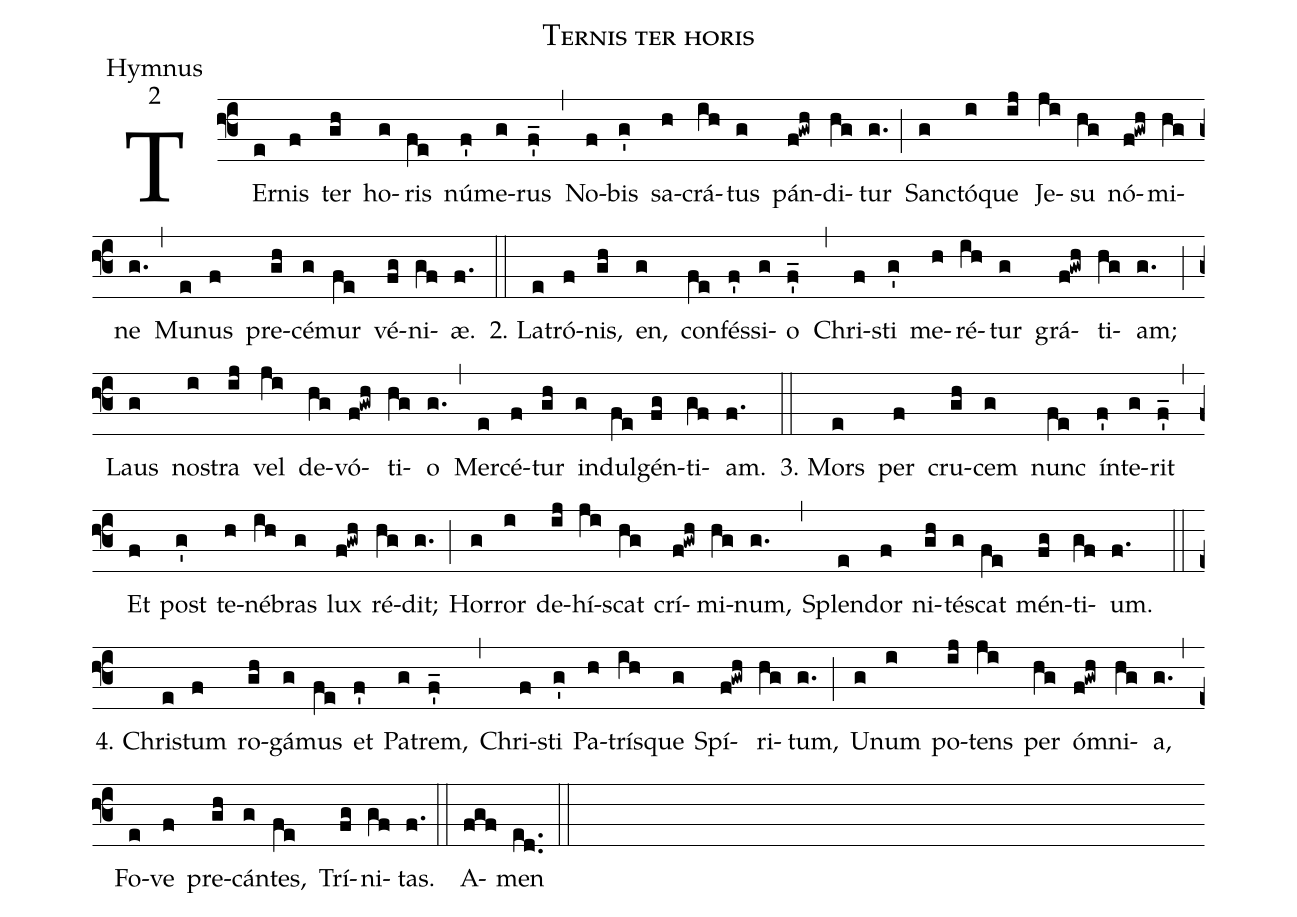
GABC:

name:Ternis ter horis;
office-part:Hymnus;
mode:2;
%%
(f3)TEr(e)nis(f) ter(gh) ho(g)ris(fe) nú(f')me(g)rus(f'_) (,)
No(f)bis(g') sa(h)crá(ih)tus(g) pán(f!gwh)di(hg)tur(g.) (;)
San(g)ctó(i)que(ij) Je(ji)su(hg) nó(f!gwh)mi(hg)ne(g.) (,)
Mu(e)nus(f) pre(gh)cé(g)mur(fe) vé(fg)ni(gf)æ.(f.) (::)

2. La(e)tró(f)nis,(gh) en,(g) con(fe)fés(f')si(g)o(f'_) (,)
Chri(f)sti(g') me(h)ré(ih)tur(g) grá(f!gwh)ti(hg)am;(g.) (;)
Laus(g) no(i)stra(ij) vel(ji) de(hg)vó(f!gwh)ti(hg)o(g.) (,)
Mer(e)cé(f)tur(gh) in(g)dul(fe)gén(fg)ti(gf)am.(f.) (::)

3. Mors(e) per(f) cru(gh)cem(g) nunc(fe) ín(f')te(g)rit(f'_) (,)
Et(f) post(g') te(h)né(ih)bras(g) lux(f!gwh) ré(hg)dit;(g.) (;)
Hor(g)ror(i) de(ij)hí(ji)scat(hg) crí(f!gwh)mi(hg)num,(g.) (,)
Splen(e)dor(f) ni(gh)té(g)scat(fe) mén(fg)ti(gf)um.(f.)  (::)

4. Chri(e)stum(f) ro(gh)gá(g)mus(fe) et(f') Pa(g)trem,(f'_) (,)
Chri(f)sti(g') Pa(h)trís(ih)que(g) Spí(f!gwh)ri(hg)tum,(g.) (;)
U(g)num(i) po(ij)tens(ji) per(hg) óm(f!gwh)ni(hg)a,(g.) (,)
Fo(e)ve(f) pre(gh)cán(g)tes,(fe) Trí(fg)ni(gf)tas.(f.) (::)
A(fgf)men(ed..) (::)
